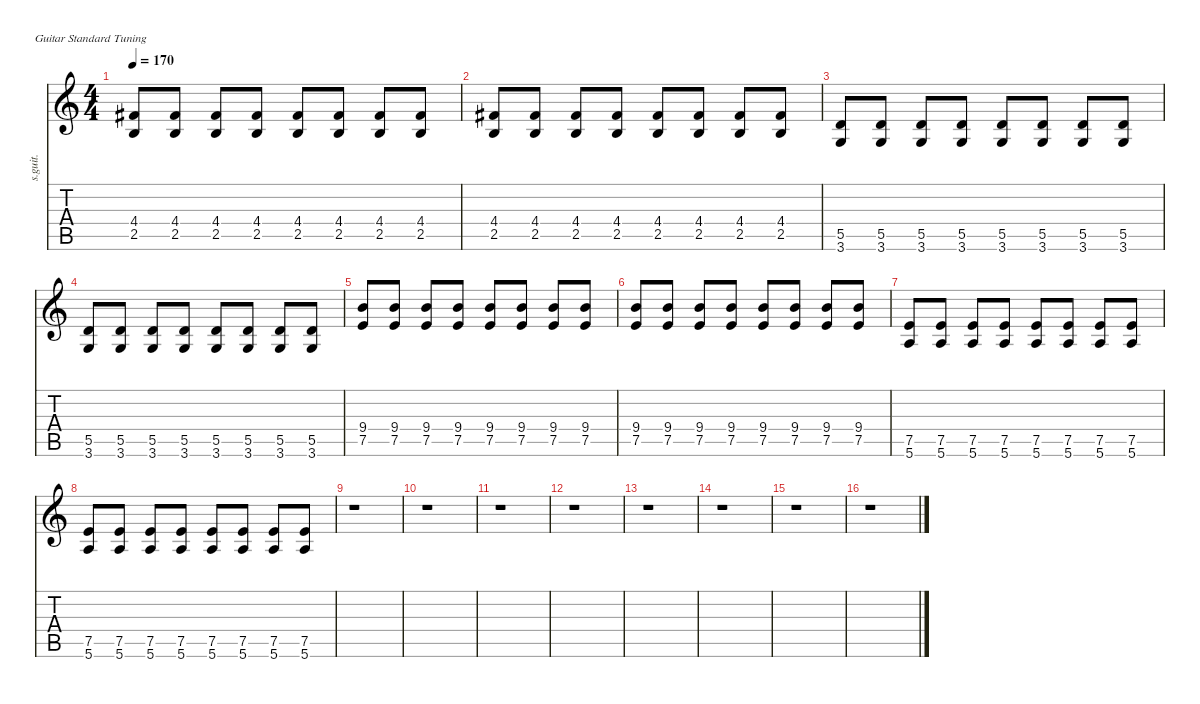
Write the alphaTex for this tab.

\defaultSystemsLayout 4
\hideDynamics
\bracketExtendMode nobrackets
\track ("Rythm Guitar Dist." "s.guit.") {instrument distortionguitar}
\staff {score tabs}
\tuning (E4 B3 G3 D3 A2 E2)
\ts (4 4)
\tempo 170
\clef g2
\ks c
(4.4{acc #} 2.5).8{lyrics (0 "") lyrics (1 "") lyrics (2 "") lyrics (3 "") lyrics (4 "") dy f} (4.4{acc #} 2.5).8{lyrics (0 "") lyrics (1 "") lyrics (2 "") lyrics (3 "") lyrics (4 "")} (4.4{acc #} 2.5).8{lyrics (0 "") lyrics (1 "") lyrics (2 "") lyrics (3 "") lyrics (4 "")} (4.4{acc #} 2.5).8{lyrics (0 "") lyrics (1 "") lyrics (2 "") lyrics (3 "") lyrics (4 "")} (4.4{acc #} 2.5).8{lyrics (0 "") lyrics (1 "") lyrics (2 "") lyrics (3 "") lyrics (4 "")} (4.4{acc #} 2.5).8{lyrics (0 "") lyrics (1 "") lyrics (2 "") lyrics (3 "") lyrics (4 "")} (4.4{acc #} 2.5).8{lyrics (0 "") lyrics (1 "") lyrics (2 "") lyrics (3 "") lyrics (4 "")} (4.4{acc #} 2.5).8{lyrics (0 "") lyrics (1 "") lyrics (2 "") lyrics (3 "") lyrics (4 "")} |
(4.4{acc #} 2.5).8{lyrics (0 "") lyrics (1 "") lyrics (2 "") lyrics (3 "") lyrics (4 "")} (4.4{acc #} 2.5).8{lyrics (0 "") lyrics (1 "") lyrics (2 "") lyrics (3 "") lyrics (4 "")} (4.4{acc #} 2.5).8{lyrics (0 "") lyrics (1 "") lyrics (2 "") lyrics (3 "") lyrics (4 "")} (4.4{acc #} 2.5).8{lyrics (0 "") lyrics (1 "") lyrics (2 "") lyrics (3 "") lyrics (4 "")} (4.4{acc #} 2.5).8{lyrics (0 "") lyrics (1 "") lyrics (2 "") lyrics (3 "") lyrics (4 "")} (4.4{acc #} 2.5).8{lyrics (0 "") lyrics (1 "") lyrics (2 "") lyrics (3 "") lyrics (4 "")} (4.4{acc #} 2.5).8{lyrics (0 "") lyrics (1 "") lyrics (2 "") lyrics (3 "") lyrics (4 "")} (4.4{acc #} 2.5).8{lyrics (0 "") lyrics (1 "") lyrics (2 "") lyrics (3 "") lyrics (4 "")} |
(5.5 3.6).8{lyrics (0 "") lyrics (1 "") lyrics (2 "") lyrics (3 "") lyrics (4 "")} (5.5 3.6).8{lyrics (0 "") lyrics (1 "") lyrics (2 "") lyrics (3 "") lyrics (4 "")} (5.5 3.6).8{lyrics (0 "") lyrics (1 "") lyrics (2 "") lyrics (3 "") lyrics (4 "")} (5.5 3.6).8{lyrics (0 "") lyrics (1 "") lyrics (2 "") lyrics (3 "") lyrics (4 "")} (5.5 3.6).8{lyrics (0 "") lyrics (1 "") lyrics (2 "") lyrics (3 "") lyrics (4 "")} (5.5 3.6).8{lyrics (0 "") lyrics (1 "") lyrics (2 "") lyrics (3 "") lyrics (4 "")} (5.5 3.6).8{lyrics (0 "") lyrics (1 "") lyrics (2 "") lyrics (3 "") lyrics (4 "")} (5.5 3.6).8{lyrics (0 "") lyrics (1 "") lyrics (2 "") lyrics (3 "") lyrics (4 "")} |
(5.5 3.6).8{lyrics (0 "") lyrics (1 "") lyrics (2 "") lyrics (3 "") lyrics (4 "")} (5.5 3.6).8{lyrics (0 "") lyrics (1 "") lyrics (2 "") lyrics (3 "") lyrics (4 "")} (5.5 3.6).8{lyrics (0 "") lyrics (1 "") lyrics (2 "") lyrics (3 "") lyrics (4 "")} (5.5 3.6).8{lyrics (0 "") lyrics (1 "") lyrics (2 "") lyrics (3 "") lyrics (4 "")} (5.5 3.6).8{lyrics (0 "") lyrics (1 "") lyrics (2 "") lyrics (3 "") lyrics (4 "")} (5.5 3.6).8{lyrics (0 "") lyrics (1 "") lyrics (2 "") lyrics (3 "") lyrics (4 "")} (5.5 3.6).8{lyrics (0 "") lyrics (1 "") lyrics (2 "") lyrics (3 "") lyrics (4 "")} (5.5 3.6).8{lyrics (0 "") lyrics (1 "") lyrics (2 "") lyrics (3 "") lyrics (4 "")} |
(9.4 7.5).8{lyrics (0 "") lyrics (1 "") lyrics (2 "") lyrics (3 "") lyrics (4 "")} (9.4 7.5).8{lyrics (0 "") lyrics (1 "") lyrics (2 "") lyrics (3 "") lyrics (4 "")} (9.4 7.5).8{lyrics (0 "") lyrics (1 "") lyrics (2 "") lyrics (3 "") lyrics (4 "")} (9.4 7.5).8{lyrics (0 "") lyrics (1 "") lyrics (2 "") lyrics (3 "") lyrics (4 "")} (9.4 7.5).8{lyrics (0 "") lyrics (1 "") lyrics (2 "") lyrics (3 "") lyrics (4 "")} (9.4 7.5).8{lyrics (0 "") lyrics (1 "") lyrics (2 "") lyrics (3 "") lyrics (4 "")} (9.4 7.5).8{lyrics (0 "") lyrics (1 "") lyrics (2 "") lyrics (3 "") lyrics (4 "")} (9.4 7.5).8{lyrics (0 "") lyrics (1 "") lyrics (2 "") lyrics (3 "") lyrics (4 "")} |
(9.4 7.5).8{lyrics (0 "") lyrics (1 "") lyrics (2 "") lyrics (3 "") lyrics (4 "")} (9.4 7.5).8{lyrics (0 "") lyrics (1 "") lyrics (2 "") lyrics (3 "") lyrics (4 "")} (9.4 7.5).8{lyrics (0 "") lyrics (1 "") lyrics (2 "") lyrics (3 "") lyrics (4 "")} (9.4 7.5).8{lyrics (0 "") lyrics (1 "") lyrics (2 "") lyrics (3 "") lyrics (4 "")} (9.4 7.5).8{lyrics (0 "") lyrics (1 "") lyrics (2 "") lyrics (3 "") lyrics (4 "")} (9.4 7.5).8{lyrics (0 "") lyrics (1 "") lyrics (2 "") lyrics (3 "") lyrics (4 "")} (9.4 7.5).8{lyrics (0 "") lyrics (1 "") lyrics (2 "") lyrics (3 "") lyrics (4 "")} (9.4 7.5).8{lyrics (0 "") lyrics (1 "") lyrics (2 "") lyrics (3 "") lyrics (4 "")} |
(7.5 5.6).8{lyrics (0 "") lyrics (1 "") lyrics (2 "") lyrics (3 "") lyrics (4 "")} (7.5 5.6).8{lyrics (0 "") lyrics (1 "") lyrics (2 "") lyrics (3 "") lyrics (4 "")} (7.5 5.6).8{lyrics (0 "") lyrics (1 "") lyrics (2 "") lyrics (3 "") lyrics (4 "")} (7.5 5.6).8{lyrics (0 "") lyrics (1 "") lyrics (2 "") lyrics (3 "") lyrics (4 "")} (7.5 5.6).8{lyrics (0 "") lyrics (1 "") lyrics (2 "") lyrics (3 "") lyrics (4 "")} (7.5 5.6).8{lyrics (0 "") lyrics (1 "") lyrics (2 "") lyrics (3 "") lyrics (4 "")} (7.5 5.6).8{lyrics (0 "") lyrics (1 "") lyrics (2 "") lyrics (3 "") lyrics (4 "")} (7.5 5.6).8{lyrics (0 "") lyrics (1 "") lyrics (2 "") lyrics (3 "") lyrics (4 "")} |
(7.5 5.6).8{lyrics (0 "") lyrics (1 "") lyrics (2 "") lyrics (3 "") lyrics (4 "")} (7.5 5.6).8{lyrics (0 "") lyrics (1 "") lyrics (2 "") lyrics (3 "") lyrics (4 "")} (7.5 5.6).8{lyrics (0 "") lyrics (1 "") lyrics (2 "") lyrics (3 "") lyrics (4 "")} (7.5 5.6).8{lyrics (0 "") lyrics (1 "") lyrics (2 "") lyrics (3 "") lyrics (4 "")} (7.5 5.6).8{lyrics (0 "") lyrics (1 "") lyrics (2 "") lyrics (3 "") lyrics (4 "")} (7.5 5.6).8{lyrics (0 "") lyrics (1 "") lyrics (2 "") lyrics (3 "") lyrics (4 "")} (7.5 5.6).8{lyrics (0 "") lyrics (1 "") lyrics (2 "") lyrics (3 "") lyrics (4 "")} (7.5 5.6).8{lyrics (0 "") lyrics (1 "") lyrics (2 "") lyrics (3 "") lyrics (4 "")} |
r.1 |
r.1 |
r.1 |
r.1 |
r.1 |
r.1 |
r.1 |
r.1
